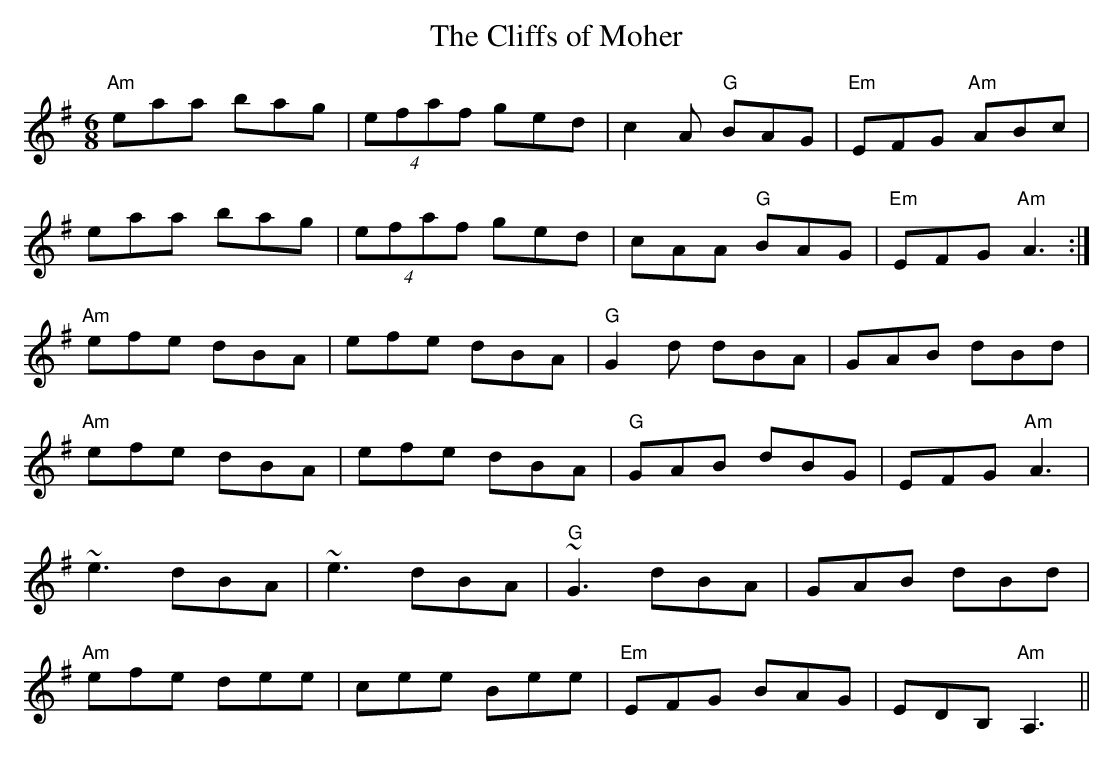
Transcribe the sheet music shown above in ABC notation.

X:1
T:The Cliffs of Moher
M:6/8
K:G
"Am"eaa bag|(4efaf ged|c2 A "G"BAG|"Em"EFG "Am"ABc|
eaa bag|(4efaf ged|cAA "G"BAG|"Em"EFG "Am"A3:|
"Am"efe dBA|efe dBA|"G"G2 d dBA|GAB dBd|
"Am"efe dBA|efe dBA|"G"GAB dBG|EFG "Am"A3|
~e3 dBA|~e3 dBA|"G"~G3 dBA|GAB dBd|
"Am"efe dee|cee Bee|"Em"EFG BAG|EDB, "Am"A,3||
